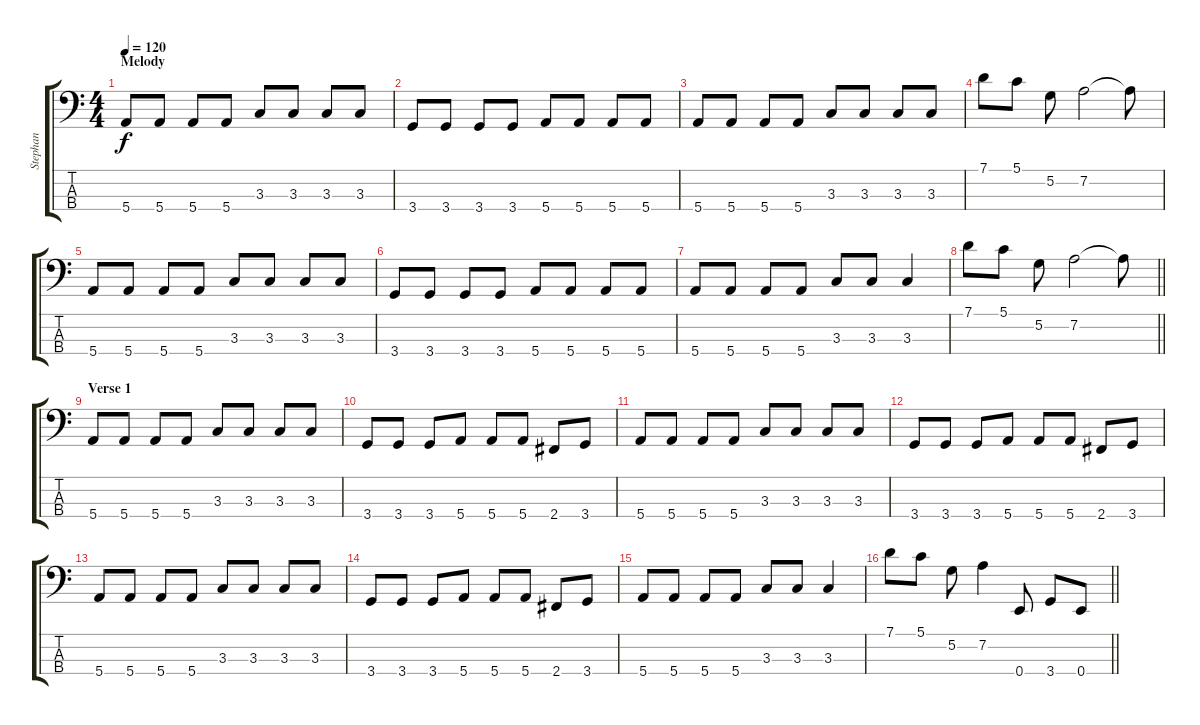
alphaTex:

\track ("Stephan" "Stephan") {instrument electricbasspick}
\staff {score tabs}
\tuning (G2 D2 A1 E1) {hide}
\ts (4 4)
\section ("" "Melody")
\tempo 120
\clef f4
\ks c
5.4.8{dy f} 5.4.8 5.4.8 5.4.8 3.3.8 3.3.8 3.3.8 3.3.8 |
3.4.8 3.4.8 3.4.8 3.4.8 5.4.8 5.4.8 5.4.8 5.4.8 |
5.4.8 5.4.8 5.4.8 5.4.8 3.3.8 3.3.8 3.3.8 3.3.8 |
7.1.8 5.1.8 5.2.8 7.2.2 7.2{t}.8 |
5.4.8 5.4.8 5.4.8 5.4.8 3.3.8 3.3.8 3.3.8 3.3.8 |
3.4.8 3.4.8 3.4.8 3.4.8 5.4.8 5.4.8 5.4.8 5.4.8 |
5.4.8 5.4.8 5.4.8 5.4.8 3.3.8 3.3.8 3.3.4 |
\barLineRight lightlight
7.1.8 5.1.8 5.2.8 7.2.2 7.2{t}.8 |
\section ("" "Verse 1")
5.4.8 5.4.8 5.4.8 5.4.8 3.3.8 3.3.8 3.3.8 3.3.8 |
3.4.8 3.4.8 3.4.8 5.4.8 5.4.8 5.4.8 2.4.8 3.4.8 |
5.4.8 5.4.8 5.4.8 5.4.8 3.3.8 3.3.8 3.3.8 3.3.8 |
3.4.8 3.4.8 3.4.8 5.4.8 5.4.8 5.4.8 2.4.8 3.4.8 |
5.4.8 5.4.8 5.4.8 5.4.8 3.3.8 3.3.8 3.3.8 3.3.8 |
3.4.8 3.4.8 3.4.8 5.4.8 5.4.8 5.4.8 2.4.8 3.4.8 |
5.4.8 5.4.8 5.4.8 5.4.8 3.3.8 3.3.8 3.3.4 |
\barLineRight lightlight
7.1.8 5.1.8 5.2.8 7.2.4 0.4.8 3.4.8 0.4.8
